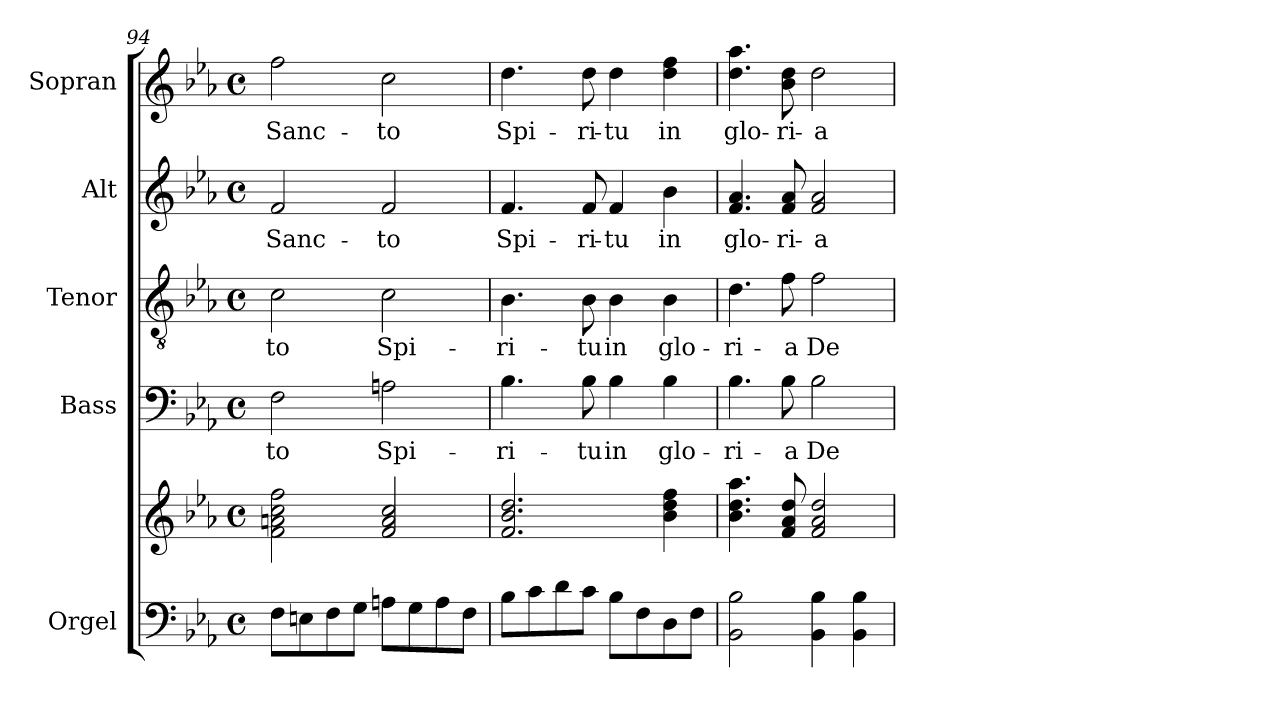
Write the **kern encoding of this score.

**kern	**kern	**kern	**text	**kern	**text	**kern	**text	**kern	**text
*part5	*part5	*part4	*part4	*part3	*part3	*part2	*part2	*part1	*part1
*staff6	*staff5	*staff4	*staff4	*staff3	*staff3	*staff2	*staff2	*staff1	*staff1
*I"Orgel	*	*I"Bass	*	*I"Tenor	*	*I"Alt	*	*I"Sopran	*
*I'Org.	*	*I'B.	*	*I'T.	*	*I'A.	*	*I'S.	*
*clefF4	*clefG2	*clefF4	*	*clefGv2	*	*clefG2	*	*clefG2	*
*k[b-e-a-]	*k[b-e-a-]	*k[b-e-a-]	*	*k[b-e-a-]	*	*k[b-e-a-]	*	*k[b-e-a-]	*
*E-:	*E-:	*E-:	*	*E-:	*	*E-:	*	*E-:	*
*M4/4	*M4/4	*M4/4	*	*M4/4	*	*M4/4	*	*M4/4	*
*met(c)	*met(c)	*met(c)	*	*met(c)	*	*met(c)	*	*met(c)	*
=94	=94	=94	=94	=94	=94	=94	=94	=94	=94
!	!	!	!LO:LY:b	!	!LO:LY:b	!	!LO:LY:b	!	!LO:LY:b
8F\L	2f\ 2an\ 2cc\ 2ff\	2F\	-to	2c\	-to	2f/	Sanc-	2ff\	Sanc-
8En\	.	.	.	.	.	.	.	.	.
8F\	.	.	.	.	.	.	.	.	.
8G\J	.	.	.	.	.	.	.	.	.
!	!	!	!LO:LY:b	!	!LO:LY:b	!	!LO:LY:b	!	!LO:LY:b
8An\L	2f/ 2a/ 2cc/	2An\	Spi-	2c\	Spi-	2f/	-to	2cc\	-to
8G\	.	.	.	.	.	.	.	.	.
8A\	.	.	.	.	.	.	.	.	.
8F\J	.	.	.	.	.	.	.	.	.
=95	=95	=95	=95	=95	=95	=95	=95	=95	=95
!	!	!	!LO:LY:b	!	!LO:LY:b	!	!LO:LY:b	!	!LO:LY:b
8B-\L	2.f/ 2.b-/ 2.dd/	4.B-\	-ri-	4.B-\	-ri-	4.f/	Spi-	4.dd\	Spi-
8c\	.	.	.	.	.	.	.	.	.
8d\	.	.	.	.	.	.	.	.	.
!	!	!	!LO:LY:b	!	!LO:LY:b	!	!LO:LY:b	!	!LO:LY:b
8c\J	.	8B-\	-tu	8B-\	-tu	8f/	-ri-	8dd\	-ri-
!	!	!	!LO:LY:b	!	!LO:LY:b	!	!LO:LY:b	!	!LO:LY:b
8B-\L	.	4B-\	in	4B-\	in	4f/	-tu	4dd\	-tu
8F\	.	.	.	.	.	.	.	.	.
!	!	!	!LO:LY:b	!	!LO:LY:b	!	!LO:LY:b	!	!LO:LY:b
8D\	4b-\ 4dd\ 4ff\	4B-\	glo-	4B-\	glo-	4b-\	in	4dd\ 4ff\	in
8F\J	.	.	.	.	.	.	.	.	.
!!LO:PB:g=z
=96	=96	=96	=96	=96	=96	=96	=96	=96	=96
!	!	!	!LO:LY:b	!	!LO:LY:b	!	!LO:LY:b	!	!LO:LY:b
2BB-\ 2B-\	4.b-\ 4.dd\ 4.aa-\	4.B-\	-ri-	4.d\	-ri-	4.f/ 4.a-/	glo-	4.dd\ 4.aa-\	glo-
!	!	!	!LO:LY:b	!	!LO:LY:b	!	!LO:LY:b	!	!LO:LY:b
.	8f/ 8a-/ 8dd/	8B-\	-a	8f\	-a	8f/ 8a-/	-ri-	8b-\ 8dd\	-ri-
!	!	!	!LO:LY:b	!	!LO:LY:b	!	!LO:LY:b	!	!LO:LY:b
4BB-\ 4B-\	2f/ 2a-/ 2dd/	2B-\	De-	2f\	De-	2f/ 2a-/	-a	2dd\	-a
4BB-\ 4B-\	.	.	.	.	.	.	.	.	.
=	=	=	=	=	=	=	=	=	=
*-	*-	*-	*-	*-	*-	*-	*-	*-	*-
